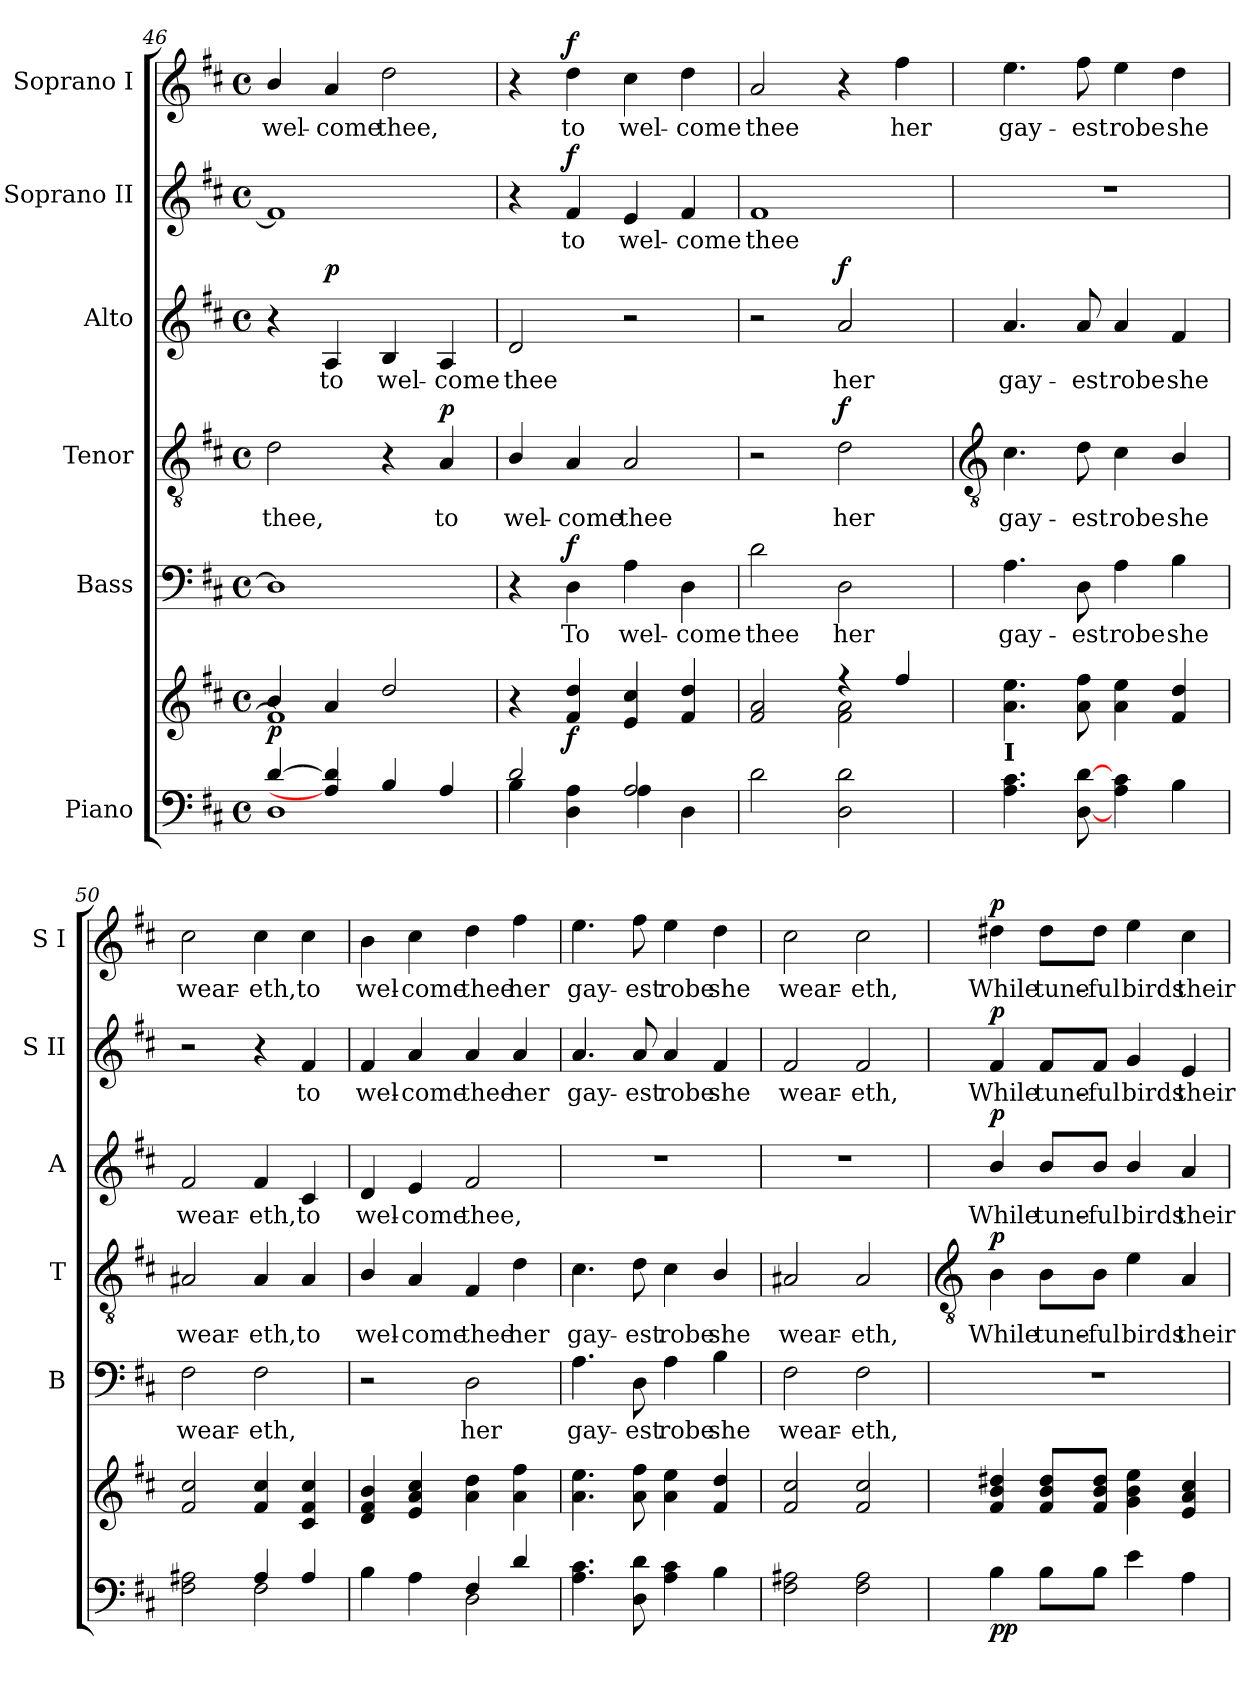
**kern	**kern	**dynam	**kern	**text	**dynam	**kern	**text	**dynam	**kern	**text	**dynam	**kern	**text	**dynam	**kern	**text	**dynam
*part6	*part6	*part6	*part5	*part5	*part5	*part4	*part4	*part4	*part3	*part3	*part3	*part2	*part2	*part2	*part1	*part1	*part1
*staff7	*staff6	*staff6/7	*staff5	*staff5	*staff5	*staff4	*staff4	*staff4	*staff3	*staff3	*staff3	*staff2	*staff2	*staff2	*staff1	*staff1	*staff1
*I"Piano	*	*	*I"Bass	*	*	*I"Tenor	*	*	*I"Alto	*	*	*I"Soprano II	*	*	*I"Soprano I	*	*
*	*	*	*I'B	*	*	*I'T	*	*	*I'A	*	*	*I'S II	*	*	*I'S I	*	*
*clefF4	*clefG2	*	*clefF4	*	*	*clefGv2	*	*	*clefG2	*	*	*clefG2	*	*	*clefG2	*	*
*k[f#c#]	*k[f#c#]	*	*k[f#c#]	*	*	*k[f#c#]	*	*	*k[f#c#]	*	*	*k[f#c#]	*	*	*k[f#c#]	*	*
*D:	*D:	*	*D:	*	*	*D:	*	*	*D:	*	*	*D:	*	*	*D:	*	*
*M4/4	*M4/4	*	*M4/4	*	*	*M4/4	*	*	*M4/4	*	*	*M4/4	*	*	*M4/4	*	*
*met(c)	*met(c)	*	*met(c)	*	*	*met(c)	*	*	*met(c)	*	*	*met(c)	*	*	*met(c)	*	*
=46	=46	=46	=46	=46	=46	=46	=46	=46	=46	=46	=46	=46	=46	=46	=46	=46	=46
*^	*^	*	*	*	*	*	*	*	*	*	*	*	*	*	*	*	*
!	!	!	!	!LO:DY:a=2	!	!	!	!	!LO:LY:b	!	!	!	!	!	!	!	!	!LO:LY:b	!
[4d/	1D\	4b/	1f#\]	p	1D]	.	.	2d	thee,	.	4r	.	.	1f#]	.	.	4b/	wel-	.
!	!	!	!	!	!	!	!	!	!	!	!	!LO:LY:b	!LO:DY:b	!	!	!	!	!LO:LY:b	!
4A/] 4d/]	.	4a/	.	.	.	.	.	.	.	.	4A	to	p	.	.	.	4a	-come	.
!	!	!	!	!	!	!	!	!	!	!	!	!LO:LY:b	!	!	!	!	!	!LO:LY:b	!
4B/	.	2dd/	.	.	.	.	.	4r	.	.	4B	wel-	.	.	.	.	2dd	thee,	.
!	!	!	!	!	!	!	!	!	!LO:LY:b	!LO:DY:b	!	!LO:LY:b	!	!	!	!	!	!	!
4A/	.	.	.	.	.	.	.	4A	to	p	4A	-come	.	.	.	.	.	.	.
=47	=47	=47	=47	=47	=47	=47	=47	=47	=47	=47	=47	=47	=47	=47	=47	=47	=47	=47	=47
!	!	!	!	!	!	!	!	!	!LO:LY:b	!	!	!LO:LY:b	!	!	!	!	!	!	!
2d/	4B\	4r	2ryy	.	4r	.	.	4B/	wel-	.	2d	thee	.	4r	.	.	4r	.	.
!	!	!	!	!LO:DY:b	!	!LO:LY:b	!LO:DY:b	!	!LO:LY:b	!	!	!	!	!	!LO:LY:b	!LO:DY:b	!	!LO:LY:b	!LO:DY:b
.	4D\ 4A\	4f#/ 4dd/	.	f	4D	To	f	4A	-come	.	.	.	.	4f#	to	f	4dd	to	f
!	!	!	!	!	!	!LO:LY:b	!	!	!LO:LY:b	!	!	!	!	!	!LO:LY:b	!	!	!LO:LY:b	!
2A/	4A\	4e/ 4cc#/	2ryy	.	4A	wel-	.	2A	thee	.	2r	.	.	4e	wel-	.	4cc#	wel-	.
!	!	!	!	!	!	!LO:LY:b	!	!	!	!	!	!	!	!	!LO:LY:b	!	!	!LO:LY:b	!
.	4D\	4f#/ 4dd/	.	.	4D	-come	.	.	.	.	.	.	.	4f#	-come	.	4dd	-come	.
=48	=48	=48	=48	=48	=48	=48	=48	=48	=48	=48	=48	=48	=48	=48	=48	=48	=48	=48	=48
!	!	!	!	!	!	!LO:LY:b	!	!	!	!	!	!	!	!	!LO:LY:b	!	!	!LO:LY:b	!
2d\	2ryy	2f#/ 2a/	2ryy	.	2d	thee	.	2r	.	.	2r	.	.	1f#	thee	.	2a	thee	.
!	!	!	!	!	!	!LO:LY:b	!	!	!LO:LY:b	!LO:DY:b	!	!LO:LY:b	!LO:DY:b	!	!	!	!	!	!
2D\ 2d\	2ryy	4r	2f#\ 2a\	.	2D	her	.	2d	her	f	2a	her	f	.	.	.	4r	.	.
!	!	!	!	!	!	!	!	!	!	!	!	!	!	!	!	!	!	!LO:LY:b	!
.	.	4ff#/	.	.	.	.	.	.	.	.	.	.	.	.	.	.	4ff#	her	.
*	*	*v	*v	*	*	*	*	*	*	*	*	*	*	*	*	*	*	*	*
!!LO:LB:g=z
=49	=49	=49	=49	=49	=49	=49	=49	=49	=49	=49	=49	=49	=49	=49	=49	=49	=49	=49
*	*	*	*	*	*	*	*clefGv2	*	*	*	*	*	*	*	*	*	*	*
!	!	!LO:TX:b:B:t=I	!	!	!	!	!	!	!	!	!	!	!	!	!	!	!	!
!	!	!	!	!	!LO:LY:b	!	!	!LO:LY:b	!	!	!LO:LY:b	!	!	!	!	!	!LO:LY:b	!
4.A\ 4.c#\	2ryy	4.a\ 4.ee\	.	4.A	gay-	.	4.c#	gay-	.	4.a	gay-	.	1r	.	.	4.ee	gay-	.
!	!	!	!	!	!LO:LY:b	!	!	!LO:LY:b	!	!	!LO:LY:b	!	!	!	!	!	!LO:LY:b	!
[8D\ [8d\	.	8a\ 8ff#\	.	8D	-est	.	8d	-est	.	8a	-est	.	.	.	.	8ff#	-est	.
!	!	!	!	!	!LO:LY:b	!	!	!LO:LY:b	!	!	!LO:LY:b	!	!	!	!	!	!LO:LY:b	!
4A\ 4c#\	2ryy	4a\ 4ee\	.	4A	robe	.	4c#	robe	.	4a	robe	.	.	.	.	4ee	robe	.
!	!	!	!	!	!LO:LY:b	!	!	!LO:LY:b	!	!	!LO:LY:b	!	!	!	!	!	!LO:LY:b	!
4B\	.	4f# 4dd	.	4B	she	.	4B/	she	.	4f#	she	.	.	.	.	4dd	she	.
=50	=50	=50	=50	=50	=50	=50	=50	=50	=50	=50	=50	=50	=50	=50	=50	=50	=50	=50
!	!	!	!	!	!LO:LY:b	!	!	!LO:LY:b	!	!	!LO:LY:b	!	!	!	!	!	!LO:LY:b	!
2F#\ 2A#X\	2ryy	2f# 2cc#	.	2F#	wear-	.	2A#X	wear-	.	2f#	wear-	.	2r	.	.	2cc#	wear-	.
!	!	!	!	!	!LO:LY:b	!	!	!LO:LY:b	!	!	!LO:LY:b	!	!	!	!	!	!LO:LY:b	!
4A#/	2F#\	4f# 4cc#	.	2F#	-eth,	.	4A#	-eth,	.	4f#	-eth,	.	4r	.	.	4cc#	-eth,	.
!	!	!	!	!	!	!	!	!LO:LY:b	!	!	!LO:LY:b	!	!	!LO:LY:b	!	!	!LO:LY:b	!
4A#/	.	4c# 4f# 4cc#	.	.	.	.	4A#	to	.	4c#	to	.	4f#	to	.	4cc#	to	.
=51	=51	=51	=51	=51	=51	=51	=51	=51	=51	=51	=51	=51	=51	=51	=51	=51	=51	=51
!	!	!	!	!	!	!	!	!LO:LY:b	!	!	!LO:LY:b	!	!	!LO:LY:b	!	!	!LO:LY:b	!
4B\	2ryy	4d 4f# 4b	.	2r	.	.	4B/	wel-	.	4d	wel-	.	4f#	wel-	.	4b	wel-	.
!	!	!	!	!	!	!	!	!LO:LY:b	!	!	!LO:LY:b	!	!	!LO:LY:b	!	!	!LO:LY:b	!
4A\	.	4e 4a 4cc#	.	.	.	.	4A	-come	.	4e	-come	.	4a	-come	.	4cc#	-come	.
!	!	!	!	!	!LO:LY:b	!	!	!LO:LY:b	!	!	!LO:LY:b	!	!	!LO:LY:b	!	!	!LO:LY:b	!
4F#/	2D\	4a 4dd	.	2D	her	.	4F#	thee	.	2f#	thee,	.	4a	thee	.	4dd	thee	.
!	!	!	!	!	!	!	!	!LO:LY:b	!	!	!	!	!	!LO:LY:b	!	!	!LO:LY:b	!
4d/	.	4a 4ff#	.	.	.	.	4d	her	.	.	.	.	4a	her	.	4ff#	her	.
=52	=52	=52	=52	=52	=52	=52	=52	=52	=52	=52	=52	=52	=52	=52	=52	=52	=52	=52
!	!	!	!	!	!LO:LY:b	!	!	!LO:LY:b	!	!	!	!	!	!LO:LY:b	!	!	!LO:LY:b	!
4.A\ 4.c#\	2ryy	4.a\ 4.ee\	.	4.A	gay-	.	4.c#	gay-	.	1r	.	.	4.a	gay-	.	4.ee	gay-	.
!	!	!	!	!	!LO:LY:b	!	!	!LO:LY:b	!	!	!	!	!	!LO:LY:b	!	!	!LO:LY:b	!
8D\ 8d\	.	8a\ 8ff#\	.	8D	-est	.	8d	-est	.	.	.	.	8a	-est	.	8ff#	-est	.
!	!	!	!	!	!LO:LY:b	!	!	!LO:LY:b	!	!	!	!	!	!LO:LY:b	!	!	!LO:LY:b	!
4A\ 4c#\	2ryy	4a\ 4ee\	.	4A	robe	.	4c#	robe	.	.	.	.	4a	robe	.	4ee	robe	.
!	!	!	!	!	!LO:LY:b	!	!	!LO:LY:b	!	!	!	!	!	!LO:LY:b	!	!	!LO:LY:b	!
4B\	.	4f# 4dd	.	4B	she	.	4B/	she	.	.	.	.	4f#	she	.	4dd	she	.
=53	=53	=53	=53	=53	=53	=53	=53	=53	=53	=53	=53	=53	=53	=53	=53	=53	=53	=53
!	!	!	!	!	!LO:LY:b	!	!	!LO:LY:b	!	!	!	!	!	!LO:LY:b	!	!	!LO:LY:b	!
2F#\ 2A#X\	2ryy	2f# 2cc#	.	2F#	wear-	.	2A#X	wear-	.	1r	.	.	2f#	wear-	.	2cc#	wear-	.
!	!	!	!	!	!LO:LY:b	!	!	!LO:LY:b	!	!	!	!	!	!LO:LY:b	!	!	!LO:LY:b	!
2F#\ 2A#\	2ryy	2f# 2cc#	.	2F#	-eth,	.	2A#	-eth,	.	.	.	.	2f#	-eth,	.	2cc#	-eth,	.
*v	*v	*	*	*	*	*	*	*	*	*	*	*	*	*	*	*	*	*
!!LO:LB:g=z
=54	=54	=54	=54	=54	=54	=54	=54	=54	=54	=54	=54	=54	=54	=54	=54	=54	=54
*	*	*	*	*	*	*clefGv2	*	*	*	*	*	*	*	*	*	*	*
*^	*^	*	*	*	*	*	*	*	*	*	*	*	*	*	*	*	*
!	!	!	!	!LO:DY:b=2	!	!	!	!	!LO:LY:b	!	!	!LO:LY:b	!	!	!LO:LY:b	!	!	!LO:LY:b	!
!	!	!	!	!LO:DY:n=1:b	!	!	!	!	!	!LO:DY:b	!	!	!LO:DY:b	!	!	!LO:DY:b	!	!	!LO:DY:b
*v	*v	*	*	*	*	*	*	*	*	*	*	*	*	*	*	*	*	*	*
4B	4f#/ 4b/ 4dd#X/	2ryy	p p	1r	.	.	4B	While	p	4b/	While	p	4f#	While	p	4dd#X	While	p
!	!	!	!	!	!	!	!	!LO:LY:b	!	!	!LO:LY:b	!	!	!LO:LY:b	!	!	!LO:LY:b	!
8BL	8f#/ 8b/ 8dd#/L	.	.	.	.	.	8B\L	tune-	.	8b/L	tune-	.	8f#/L	tune-	.	8dd#\L	tune-	.
!	!	!	!	!	!	!	!	!LO:LY:b	!	!	!LO:LY:b	!	!	!LO:LY:b	!	!	!LO:LY:b	!
8BJ	8f#/ 8b/ 8dd#/J	.	.	.	.	.	8B\J	-ful	.	8b/J	-ful	.	8f#/J	-ful	.	8dd#\J	-ful	.
!	!	!	!	!	!	!	!	!LO:LY:b	!	!	!LO:LY:b	!	!	!LO:LY:b	!	!	!LO:LY:b	!
4e	4g\ 4b\ 4ee\	2ryy	.	.	.	.	4e	birds	.	4b/	birds	.	4g	birds	.	4ee	birds	.
!	!	!	!	!	!	!	!	!LO:LY:b	!	!	!LO:LY:b	!	!	!LO:LY:b	!	!	!LO:LY:b	!
4A	4e/ 4a/ 4cc#/	.	.	.	.	.	4A	their	.	4a	their	.	4e	their	.	4cc#	their	.
*	*v	*v	*	*	*	*	*	*	*	*	*	*	*	*	*	*	*	*
=	=	=	=	=	=	=	=	=	=	=	=	=	=	=	=	=	=
*-	*-	*-	*-	*-	*-	*-	*-	*-	*-	*-	*-	*-	*-	*-	*-	*-	*-
